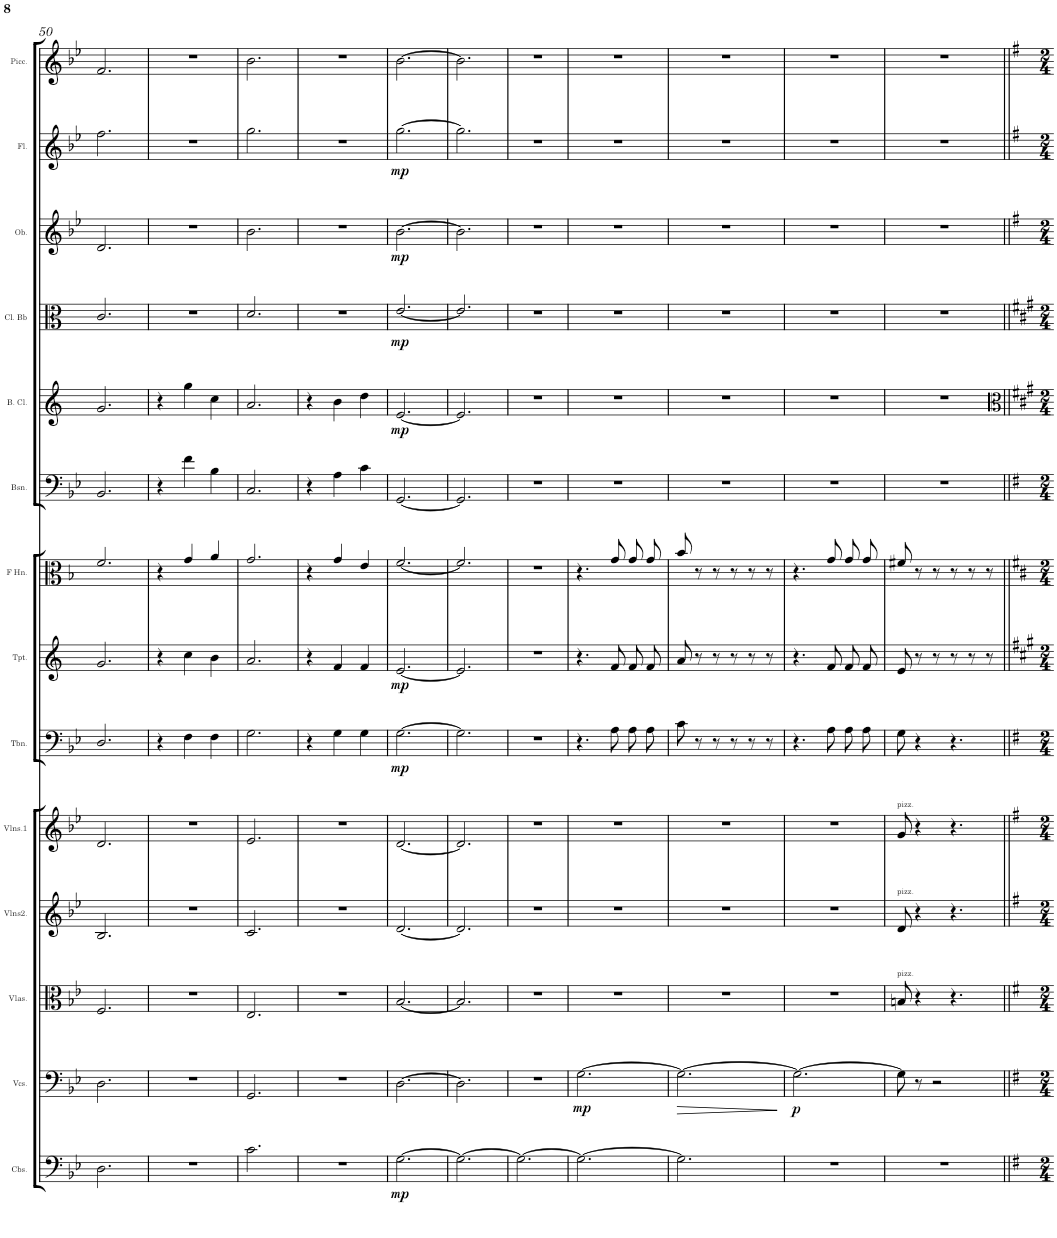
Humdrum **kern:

**kern	**dynam	**kern	**dynam	**kern	**kern	**kern	**kern	**dynam	**kern	**dynam	**kern	**kern	**kern	**dynam	**kern	**dynam	**kern	**dynam	**kern	**dynam	**kern
*part14	*part14	*part13	*part13	*part12	*part11	*part10	*part9	*part9	*part8	*part8	*part7	*part6	*part5	*part5	*part4	*part4	*part3	*part3	*part2	*part2	*part1
*staff14	*staff14	*staff13	*staff13	*staff12	*staff11	*staff10	*staff9	*staff9	*staff8	*staff8	*staff7	*staff6	*staff5	*staff5	*staff4	*staff4	*staff3	*staff3	*staff2	*staff2	*staff1
*I"Contrabass Section	*	*I"Violoncello Section	*	*I"Viola Section	*I"Violin Section2	*I"Violin Section1	*I"Trombone	*	*I"Trumpet	*	*I"French Horn	*I"Bassoon	*I"Bass Clarinet	*	*I"Clarinet Bb	*	*I"Oboe	*	*I"Flute	*	*I"Piccolo
*I'Cbs.	*	*I'Vcs.	*	*I'Vlas.	*I'Vlns2.	*I'Vlns.1	*I'Tbn.	*	*I'Tpt.	*	*I'F Hn.	*I'Bsn.	*I'B. Cl.	*	*I'Cl. Bb	*	*I'Ob.	*	*I'Fl.	*	*I'Picc.
!!LO:PB:g=z
*clefF4	*	*clefF4	*	*clefC3	*clefG2	*clefG2	*clefF4	*	*clefG2	*	*clefC3	*clefF4	*clefG2	*	*clefC3	*	*clefG2	*	*clefG2	*	*clefG2
*Trd7c12	*	*	*	*	*	*	*	*	*Trd1c2	*	*Trd4c7	*	*Trd8c14	*	*Trd1c2	*	*	*	*	*	*Trd-7c-12
*k[b-e-]	*	*k[b-e-]	*	*k[b-e-]	*k[b-e-]	*k[b-e-]	*k[b-e-]	*	*k[]	*	*k[b-]	*k[b-e-]	*k[]	*	*k[]	*	*k[b-e-]	*	*k[b-e-]	*	*k[b-e-]
*g:	*	*g:	*	*g:	*g:	*g:	*g:	*	*	*	*d:	*g:	*	*	*	*	*g:	*	*g:	*	*g:
*M6/8	*	*M6/8	*	*M6/8	*M6/8	*M6/8	*M6/8	*	*M6/8	*	*M6/8	*M6/8	*M6/8	*	*M6/8	*	*M6/8	*	*M6/8	*	*M6/8
=50	=50	=50	=50	=50	=50	=50	=50	=50	=50	=50	=50	=50	=50	=50	=50	=50	=50	=50	=50	=50	=50
2.D\	.	2.D\	.	2.F/	2.B-/	2.d/	2.D/	.	2.g/	.	2.f/	2.BB-/	2.g/	.	2.c/	.	2.d/	.	2.ff\	.	2.f/
=51	=51	=51	=51	=51	=51	=51	=51	=51	=51	=51	=51	=51	=51	=51	=51	=51	=51	=51	=51	=51	=51
2.r	.	2.r	.	2.r	2.r	2.r	4r	.	4r	.	4r	4r	4r	.	2.r	.	2.r	.	2.r	.	2.r
.	.	.	.	.	.	.	4F\	.	4cc\	.	4g/	4f\	4gg\	.	.	.	.	.	.	.	.
.	.	.	.	.	.	.	4F\	.	4b\	.	4a/	4B-\	4cc\	.	.	.	.	.	.	.	.
=52	=52	=52	=52	=52	=52	=52	=52	=52	=52	=52	=52	=52	=52	=52	=52	=52	=52	=52	=52	=52	=52
2.c\	.	2.GG/	.	2.E-/	2.c/	2.e-/	2.G\	.	2.a/	.	2.g/	2.C/	2.a/	.	2.d/	.	2.b-\	.	2.gg\	.	2.b-\
=53	=53	=53	=53	=53	=53	=53	=53	=53	=53	=53	=53	=53	=53	=53	=53	=53	=53	=53	=53	=53	=53
2.r	.	2.r	.	2.r	2.r	2.r	4r	.	4r	.	4r	4r	4r	.	2.r	.	2.r	.	2.r	.	2.r
.	.	.	.	.	.	.	4G\	.	4f/	.	4g/	4A\	4b\	.	.	.	.	.	.	.	.
.	.	.	.	.	.	.	4G\	.	4f/	.	4e/	4c\	4dd\	.	.	.	.	.	.	.	.
=54	=54	=54	=54	=54	=54	=54	=54	=54	=54	=54	=54	=54	=54	=54	=54	=54	=54	=54	=54	=54	=54
!	!LO:DY:b	!	!	!	!	!	!	!LO:DY:b	!	!LO:DY:b	!	!	!	!LO:DY:b	!	!LO:DY:b	!	!LO:DY:b	!	!LO:DY:b	!
[2.G\	mp	[2.D\	.	[2.B-/	[2.d/	[2.d/	[2.G\	mp	[2.e/	mp	[2.f/	[2.GG/	[2.e/	mp	[2.e/	mp	[2.b-\	mp	[2.gg\	mp	[2.b-\
=55	=55	=55	=55	=55	=55	=55	=55	=55	=55	=55	=55	=55	=55	=55	=55	=55	=55	=55	=55	=55	=55
2.G\_	.	2.D\]	.	2.B-/]	2.d/]	2.d/]	2.G\]	.	2.e/]	.	2.f/]	2.GG/]	2.e/]	.	2.e/]	.	2.b-\]	.	2.gg\]	.	2.b-\]
=56	=56	=56	=56	=56	=56	=56	=56	=56	=56	=56	=56	=56	=56	=56	=56	=56	=56	=56	=56	=56	=56
2.G\_	.	2.r	.	2.r	2.r	2.r	2.r	.	2.r	.	2.r	2.r	2.r	.	2.r	.	2.r	.	2.r	.	2.r
=57	=57	=57	=57	=57	=57	=57	=57	=57	=57	=57	=57	=57	=57	=57	=57	=57	=57	=57	=57	=57	=57
!	!	!	!LO:DY:b	!	!	!	!	!	!	!	!	!	!	!	!	!	!	!	!	!	!
2.G\_	.	[2.G\	mp	2.r	2.r	2.r	4.r	.	4.r	.	4.r	2.r	2.r	.	2.r	.	2.r	.	2.r	.	2.r
.	.	.	.	.	.	.	8A\L	.	8f/L	.	8g/L	.	.	.	.	.	.	.	.	.	.
.	.	.	.	.	.	.	8A\	.	8f/	.	8g/	.	.	.	.	.	.	.	.	.	.
.	.	.	.	.	.	.	8A\J	.	8f/J	.	8g/J	.	.	.	.	.	.	.	.	.	.
=58	=58	=58	=58	=58	=58	=58	=58	=58	=58	=58	=58	=58	=58	=58	=58	=58	=58	=58	=58	=58	=58
!	!	!	!LO:HP:b	!	!	!	!	!	!	!	!	!	!	!	!	!	!	!	!	!	!
2.G\]	.	2.G\_	>	2.r	2.r	2.r	8c\	.	8a/	.	8b-/	2.r	2.r	.	2.r	.	2.r	.	2.r	.	2.r
.	.	.	.	.	.	.	8r	.	8r	.	8r	.	.	.	.	.	.	.	.	.	.
.	.	.	.	.	.	.	8r	.	8r	.	8r	.	.	.	.	.	.	.	.	.	.
.	.	.	.	.	.	.	8r	.	8r	.	8r	.	.	.	.	.	.	.	.	.	.
.	.	.	.	.	.	.	8r	.	8r	.	8r	.	.	.	.	.	.	.	.	.	.
.	.	.	.	.	.	.	8r	.	8r	.	8r	.	.	.	.	.	.	.	.	.	.
.	.	.	]	.	.	.	.	.	.	.	.	.	.	.	.	.	.	.	.	.	.
=59	=59	=59	=59	=59	=59	=59	=59	=59	=59	=59	=59	=59	=59	=59	=59	=59	=59	=59	=59	=59	=59
!	!	!	!LO:DY:b	!	!	!	!	!	!	!	!	!	!	!	!	!	!	!	!	!	!
2.r	.	2.G\_	p	2.r	2.r	2.r	4.r	.	4.r	.	4.r	2.r	2.r	.	2.r	.	2.r	.	2.r	.	2.r
.	.	.	.	.	.	.	8A\L	.	8f/L	.	8g/L	.	.	.	.	.	.	.	.	.	.
.	.	.	.	.	.	.	8A\	.	8f/	.	8g/	.	.	.	.	.	.	.	.	.	.
.	.	.	.	.	.	.	8A\J	.	8f/J	.	8g/J	.	.	.	.	.	.	.	.	.	.
=60	=60	=60	=60	=60	=60	=60	=60	=60	=60	=60	=60	=60	=60	=60	=60	=60	=60	=60	=60	=60	=60
!	!	!	!	!	!	!LO:TX:a:t=pizz.	!	!	!	!	!	!	!	!	!	!	!	!	!	!	!
!	!	!	!	!	!LO:TX:a:t=pizz.	!	!	!	!	!	!	!	!	!	!	!	!	!	!	!	!
!	!	!	!	!LO:TX:a:t=pizz.	!	!	!	!	!	!	!	!	!	!	!	!	!	!	!	!	!
2.r	.	8G\]	.	8Bn/	8d/	8g/	8G\	.	8e/	.	8f#X/	2.r	2.r	.	2.r	.	2.r	.	2.r	.	2.r
.	.	8r	.	4r	4r	4r	4r	.	8r	.	8r	.	.	.	.	.	.	.	.	.	.
.	.	2r	.	.	.	.	.	.	8r	.	8r	.	.	.	.	.	.	.	.	.	.
.	.	.	.	4.r	4.r	4.r	4.r	.	8r	.	8r	.	.	.	.	.	.	.	.	.	.
.	.	.	.	.	.	.	.	.	8r	.	8r	.	.	.	.	.	.	.	.	.	.
.	.	.	.	.	.	.	.	.	8r	.	8r	.	.	.	.	.	.	.	.	.	.
=||	=||	=||	=||	=||	=||	=||	=||	=||	=||	=||	=||	=||	=||	=||	=||	=||	=||	=||	=||	=||	=||
*-	*-	*-	*-	*-	*-	*-	*-	*-	*-	*-	*-	*-	*-	*-	*-	*-	*-	*-	*-	*-	*-
